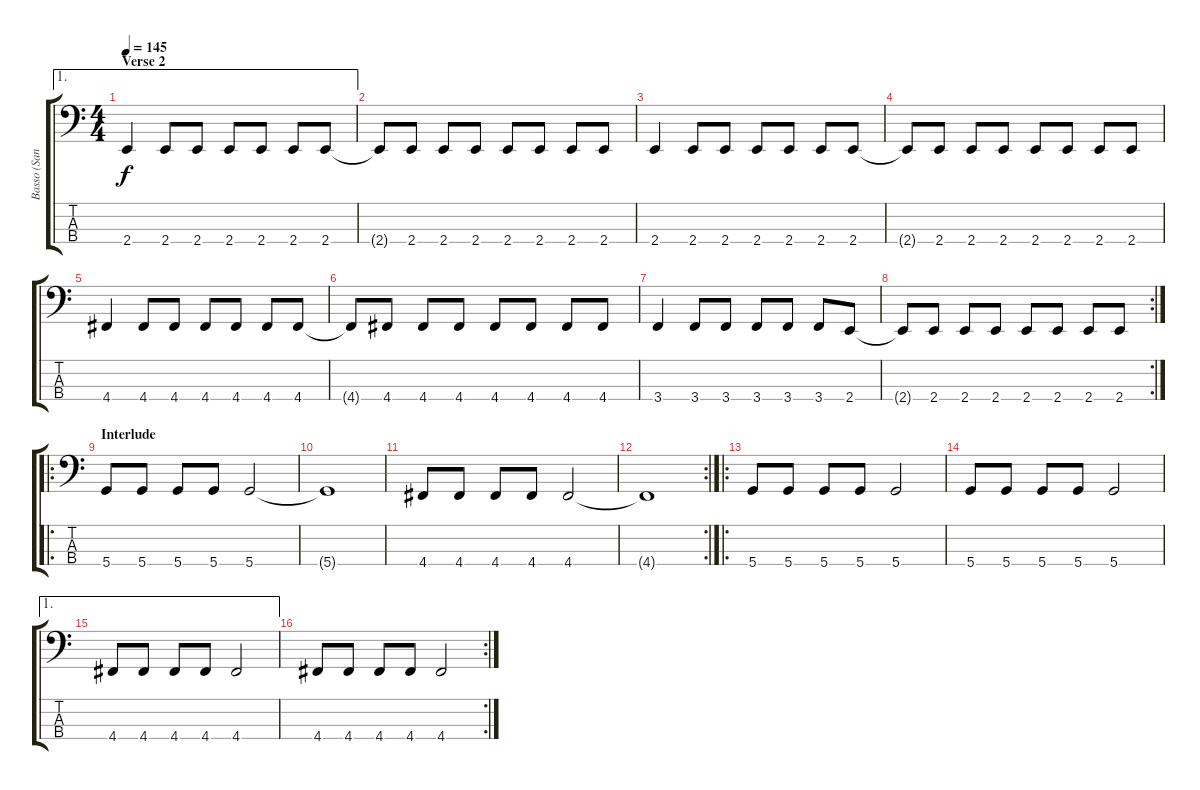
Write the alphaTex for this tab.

\track ("Basso (Santtu)" "Basso (San") {instrument electricbasspick}
\staff {score tabs}
\tuning (G2 D2 A1 D1) {hide}
\ae 1
\ts (4 4)
\section ("" "Verse 2")
\tempo 145
\clef f4
\ks c
2.4.4{dy f} 2.4.8 2.4.8 2.4.8 2.4.8 2.4.8 2.4.8 |
2.4{t}.8 2.4.8 2.4.8 2.4.8 2.4.8 2.4.8 2.4.8 2.4.8 |
2.4.4 2.4.8 2.4.8 2.4.8 2.4.8 2.4.8 2.4.8 |
2.4{t}.8 2.4.8 2.4.8 2.4.8 2.4.8 2.4.8 2.4.8 2.4.8 |
4.4.4 4.4.8 4.4.8 4.4.8 4.4.8 4.4.8 4.4.8 |
4.4{t}.8 4.4.8 4.4.8 4.4.8 4.4.8 4.4.8 4.4.8 4.4.8 |
3.4.4 3.4.8 3.4.8 3.4.8 3.4.8 3.4.8 2.4.8 |
\rc 2
2.4{t}.8 2.4.8 2.4.8 2.4.8 2.4.8 2.4.8 2.4.8 2.4.8 |
\ro
\section ("" "Interlude")
5.4.8 5.4.8 5.4.8 5.4.8 5.4.2 |
5.4{t}.1 |
4.4.8 4.4.8 4.4.8 4.4.8 4.4.2 |
\rc 2
4.4{t}.1 |
\ro
5.4.8 5.4.8 5.4.8 5.4.8 5.4.2 |
5.4.8 5.4.8 5.4.8 5.4.8 5.4.2 |
\ae 1
4.4.8 4.4.8 4.4.8 4.4.8 4.4.2 |
\rc 2
4.4.8 4.4.8 4.4.8 4.4.8 4.4.2
